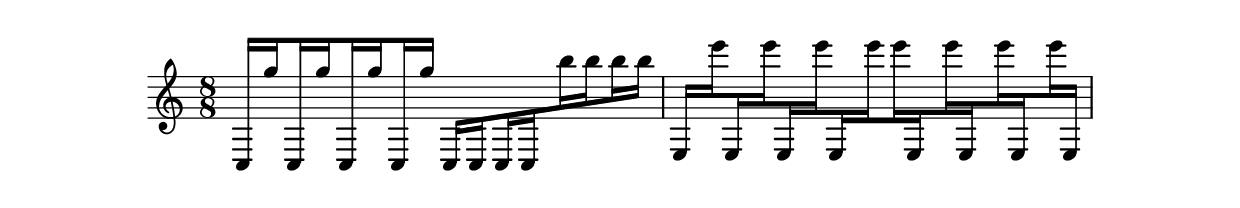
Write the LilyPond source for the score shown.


\version "2.12.0"
\header {
  
  texidoc = "In complex configurations of knee beaming, according to
Paul Roberts, the first stem of a beam determines the direction of the
beam, and as such the way that following (kneed) stems attach to the
beam. This is in disagreement with the current algorithm."
  
}

\layout { ragged-right = ##t} 

\relative c'
{
  \override Beam  #'auto-knee-gap = #7
  \set subdivideBeams = ##t	     
  \time 8/8
  c,16[  g'''16  
	 c,,,16  g'''16 
	 c,,,16  g'''16 	     	     
	 c,,,16  g'''16 ]

  c,,,16[ c c c
	  b'''   b b b]

  \transpose c' a, {
    \relative b'' {  g,16[  g'''16  
			    g,,,16  g'''16 
			    g,,,16  g'''16 	     	     
			    g,,,16  g'''16
			    g g,,,
			    g''' g,,,
			    g''' g,,,
			    g''' g,,,]
		   }
  }
}

